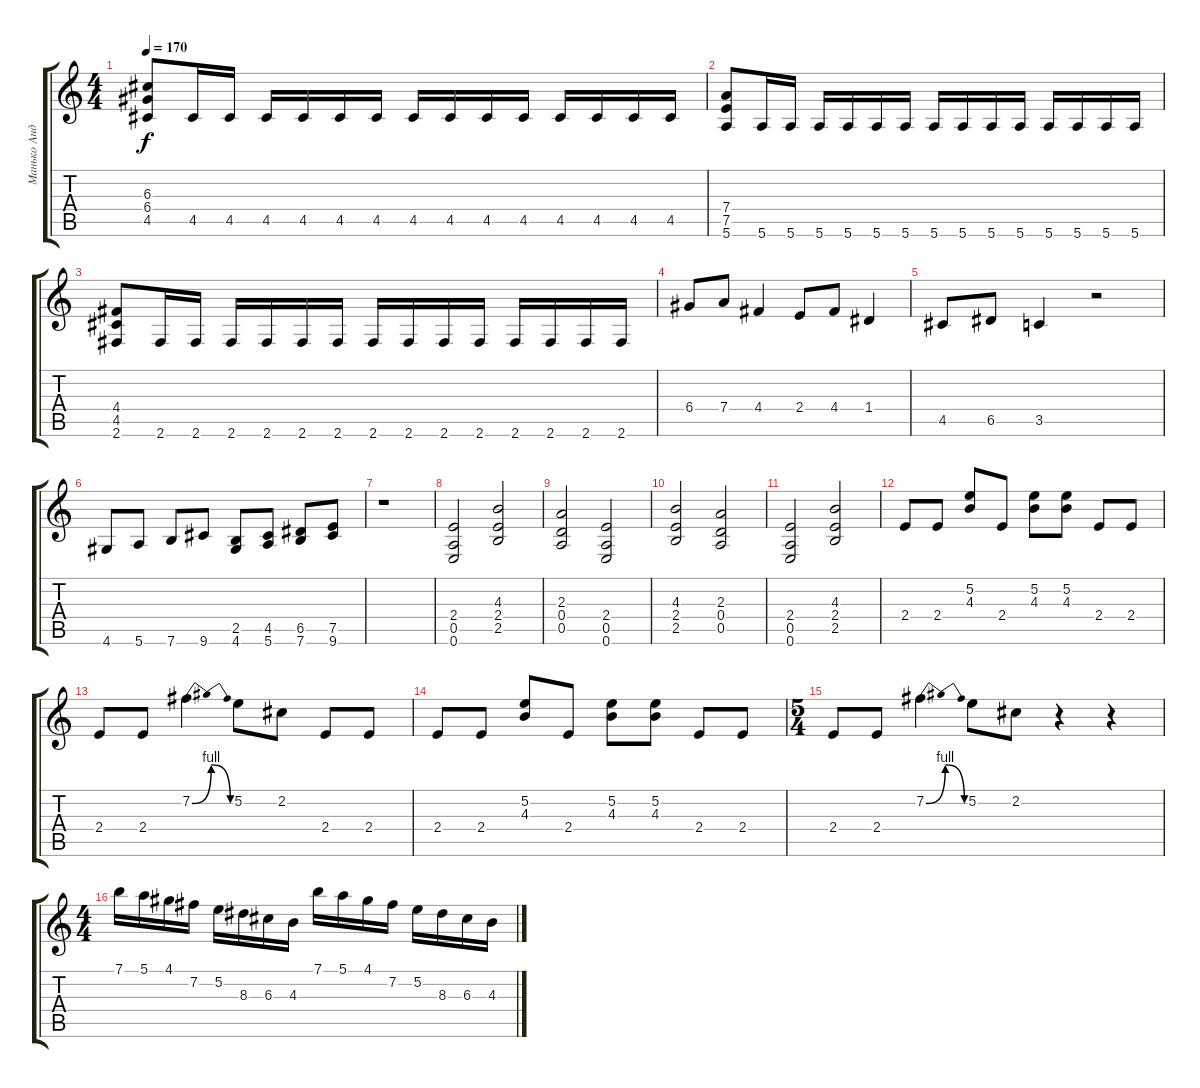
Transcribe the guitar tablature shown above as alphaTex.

\track ("Манько Андрей" "Манько Анд") {instrument distortionguitar}
\staff {score tabs}
\tuning (E4 B3 G3 D3 A2 E2) {hide}
\ts (4 4)
\tempo 170
\clef g2
\ks c
(6.3 6.4 4.5).8{dy f} 4.5.16 4.5.16 4.5.16 4.5.16 4.5.16 4.5.16 4.5.16 4.5.16 4.5.16 4.5.16 4.5.16 4.5.16 4.5.16 4.5.16 |
(7.4 7.5 5.6).8 5.6.16 5.6.16 5.6.16 5.6.16 5.6.16 5.6.16 5.6.16 5.6.16 5.6.16 5.6.16 5.6.16 5.6.16 5.6.16 5.6.16 |
(4.4 4.5 2.6).8 2.6.16 2.6.16 2.6.16 2.6.16 2.6.16 2.6.16 2.6.16 2.6.16 2.6.16 2.6.16 2.6.16 2.6.16 2.6.16 2.6.16 |
6.4.8 7.4.8 4.4.4 2.4.8 4.4.8 1.4.4 |
4.5.8 6.5.8 3.5.4 r.2 |
4.6.8 5.6.8 7.6.8 9.6.8 (2.5 4.6).8 (4.5 5.6).8 (6.5 7.6).8 (7.5 9.6).8 |
r.1 |
(2.4 0.5 0.6).2 (4.3 2.4 2.5).2 |
(2.3 0.4 0.5).2 (2.4 0.5 0.6).2 |
(4.3 2.4 2.5).2 (2.3 0.4 0.5).2 |
(2.4 0.5 0.6).2 (4.3 2.4 2.5).2 |
2.4.8 2.4.8 (5.2 4.3).8 2.4.8 (5.2 4.3).8 (5.2 4.3).8 2.4.8 2.4.8 |
2.4.8 2.4.8 7.2{be (bendrelease 0 0 9 4 30 4 60 0)}.4 5.2.8 2.2.8 2.4.8 2.4.8 |
2.4.8 2.4.8 (5.2 4.3).8 2.4.8 (5.2 4.3).8 (5.2 4.3).8 2.4.8 2.4.8 |
\ts (5 4)
2.4.8 2.4.8 7.2{be (bendrelease 0 0 9 4 30 4 60 0)}.4 5.2.8 2.2.8 r.4 r.4 |
\ts (4 4)
7.1.16 5.1.16 4.1.16 7.2.16 5.2.16 8.3.16 6.3.16 4.3.16 7.1.16 5.1.16 4.1.16 7.2.16 5.2.16 8.3.16 6.3.16 4.3.16
